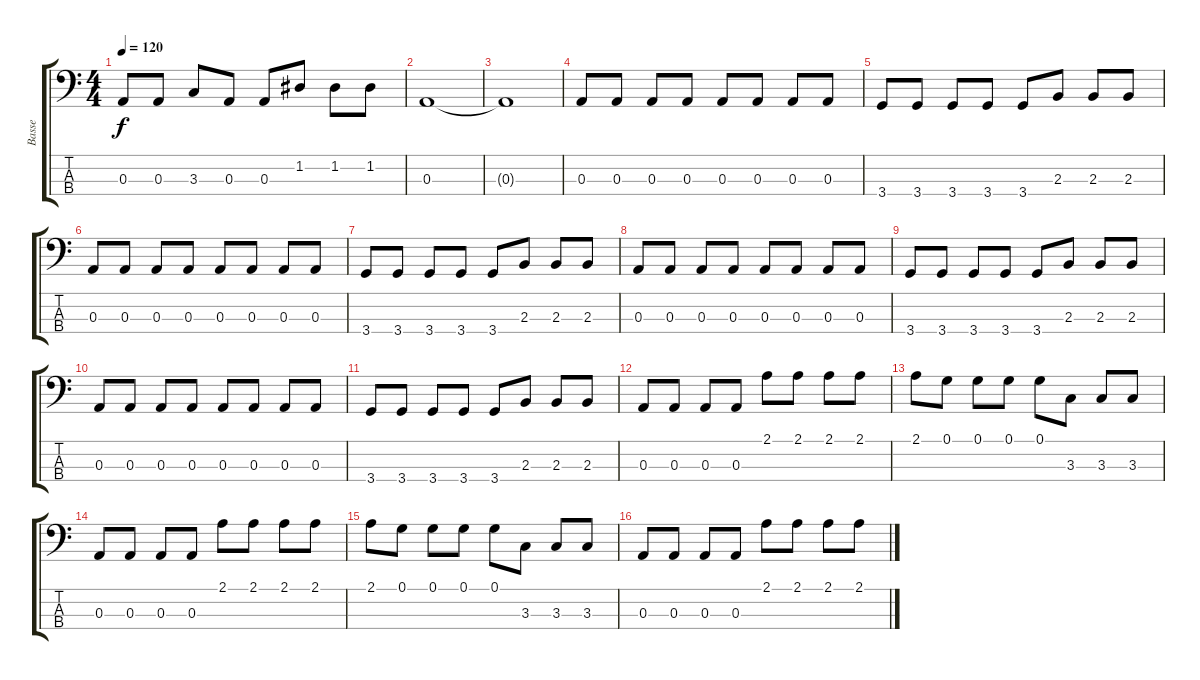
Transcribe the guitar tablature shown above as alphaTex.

\track ("Basse" "Basse") {instrument electricbasspick}
\staff {score tabs}
\tuning (G2 D2 A1 E1) {hide}
\ts (4 4)
\tempo 120
\clef f4
\ks c
0.3.8{dy f} 0.3.8 3.3.8 0.3.8 0.3.8 1.2.8 1.2.8 1.2.8 |
0.3.1 |
0.3{t}.1 |
0.3.8 0.3.8 0.3.8 0.3.8 0.3.8 0.3.8 0.3.8 0.3.8 |
3.4.8 3.4.8 3.4.8 3.4.8 3.4.8 2.3.8 2.3.8 2.3.8 |
0.3.8 0.3.8 0.3.8 0.3.8 0.3.8 0.3.8 0.3.8 0.3.8 |
3.4.8 3.4.8 3.4.8 3.4.8 3.4.8 2.3.8 2.3.8 2.3.8 |
0.3.8 0.3.8 0.3.8 0.3.8 0.3.8 0.3.8 0.3.8 0.3.8 |
3.4.8 3.4.8 3.4.8 3.4.8 3.4.8 2.3.8 2.3.8 2.3.8 |
0.3.8 0.3.8 0.3.8 0.3.8 0.3.8 0.3.8 0.3.8 0.3.8 |
3.4.8 3.4.8 3.4.8 3.4.8 3.4.8 2.3.8 2.3.8 2.3.8 |
0.3.8 0.3.8 0.3.8 0.3.8 2.1.8 2.1.8 2.1.8 2.1.8 |
2.1.8 0.1.8 0.1.8 0.1.8 0.1.8 3.3.8 3.3.8 3.3.8 |
0.3.8 0.3.8 0.3.8 0.3.8 2.1.8 2.1.8 2.1.8 2.1.8 |
2.1.8 0.1.8 0.1.8 0.1.8 0.1.8 3.3.8 3.3.8 3.3.8 |
0.3.8 0.3.8 0.3.8 0.3.8 2.1.8 2.1.8 2.1.8 2.1.8
